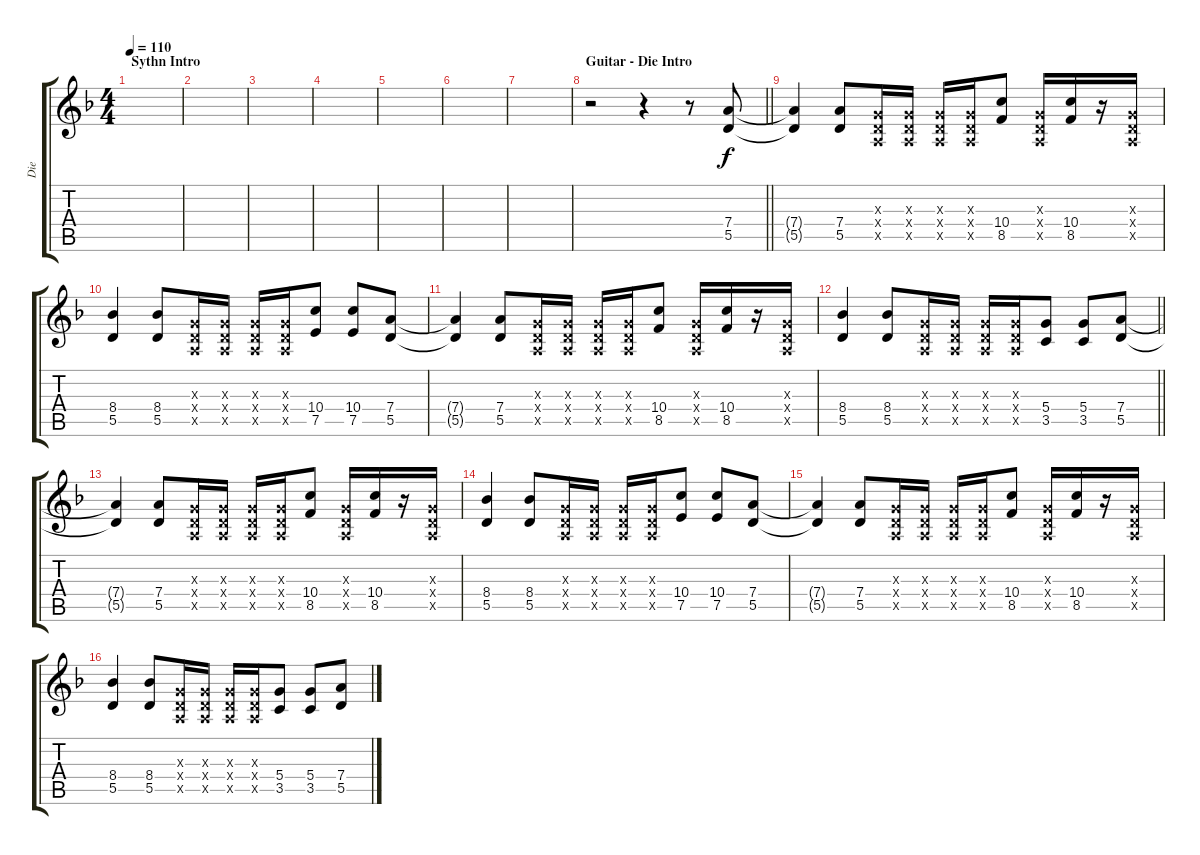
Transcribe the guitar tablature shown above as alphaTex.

\track ("Die" "Die") {instrument distortionguitar}
\staff {score tabs}
\tuning (E4 B3 G3 D3 A2 D2) {hide}
\ts (4 4)
\section ("" "Sythn Intro")
\tempo 110
\clef g2
\ks f
|
|
|
|
|
|
|
\section ("" "Guitar - Die Intro")
\barLineRight lightlight
r.2 r.4 r.8 (7.4 5.5).8{instrument electricguitarclean} |
(7.4{t} 5.5{t}).4 (7.4 5.5).8 (0.3{x} 0.4{x} 0.5{x}).16 (0.3{x} 0.4{x} 0.5{x}).16 (0.3{x} 0.4{x} 0.5{x}).16 (0.3{x} 0.4{x} 0.5{x}).16 (10.4 8.5).8 (0.3{x} 0.4{x} 0.5{x}).16 (10.4 8.5).16 r.16 (0.3{x} 0.4{x} 0.5{x}).16 |
(8.4 5.5).4 (8.4 5.5).8 (0.3{x} 0.4{x} 0.5{x}).16 (0.3{x} 0.4{x} 0.5{x}).16 (0.3{x} 0.4{x} 0.5{x}).16 (0.3{x} 0.4{x} 0.5{x}).16 (10.4 7.5).8 (10.4 7.5).8 (7.4 5.5).8 |
(7.4{t} 5.5{t}).4 (7.4 5.5).8 (0.3{x} 0.4{x} 0.5{x}).16 (0.3{x} 0.4{x} 0.5{x}).16 (0.3{x} 0.4{x} 0.5{x}).16 (0.3{x} 0.4{x} 0.5{x}).16 (10.4 8.5).8 (0.3{x} 0.4{x} 0.5{x}).16 (10.4 8.5).16 r.16 (0.3{x} 0.4{x} 0.5{x}).16 |
\barLineRight lightlight
(8.4 5.5).4 (8.4 5.5).8 (0.3{x} 0.4{x} 0.5{x}).16 (0.3{x} 0.4{x} 0.5{x}).16 (0.3{x} 0.4{x} 0.5{x}).16 (0.3{x} 0.4{x} 0.5{x}).16 (5.4 3.5).8 (5.4 3.5).8 (7.4 5.5).8 |
(7.4{t} 5.5{t}).4 (7.4 5.5).8 (0.3{x} 0.4{x} 0.5{x}).16 (0.3{x} 0.4{x} 0.5{x}).16 (0.3{x} 0.4{x} 0.5{x}).16 (0.3{x} 0.4{x} 0.5{x}).16 (10.4 8.5).8 (0.3{x} 0.4{x} 0.5{x}).16 (10.4 8.5).16 r.16 (0.3{x} 0.4{x} 0.5{x}).16 |
(8.4 5.5).4 (8.4 5.5).8 (0.3{x} 0.4{x} 0.5{x}).16 (0.3{x} 0.4{x} 0.5{x}).16 (0.3{x} 0.4{x} 0.5{x}).16 (0.3{x} 0.4{x} 0.5{x}).16 (10.4 7.5).8 (10.4 7.5).8 (7.4 5.5).8 |
(7.4{t} 5.5{t}).4 (7.4 5.5).8 (0.3{x} 0.4{x} 0.5{x}).16 (0.3{x} 0.4{x} 0.5{x}).16 (0.3{x} 0.4{x} 0.5{x}).16 (0.3{x} 0.4{x} 0.5{x}).16 (10.4 8.5).8 (0.3{x} 0.4{x} 0.5{x}).16 (10.4 8.5).16 r.16 (0.3{x} 0.4{x} 0.5{x}).16 |
(8.4 5.5).4 (8.4 5.5).8 (0.3{x} 0.4{x} 0.5{x}).16 (0.3{x} 0.4{x} 0.5{x}).16 (0.3{x} 0.4{x} 0.5{x}).16 (0.3{x} 0.4{x} 0.5{x}).16 (5.4 3.5).8 (5.4 3.5).8 (7.4 5.5).8
